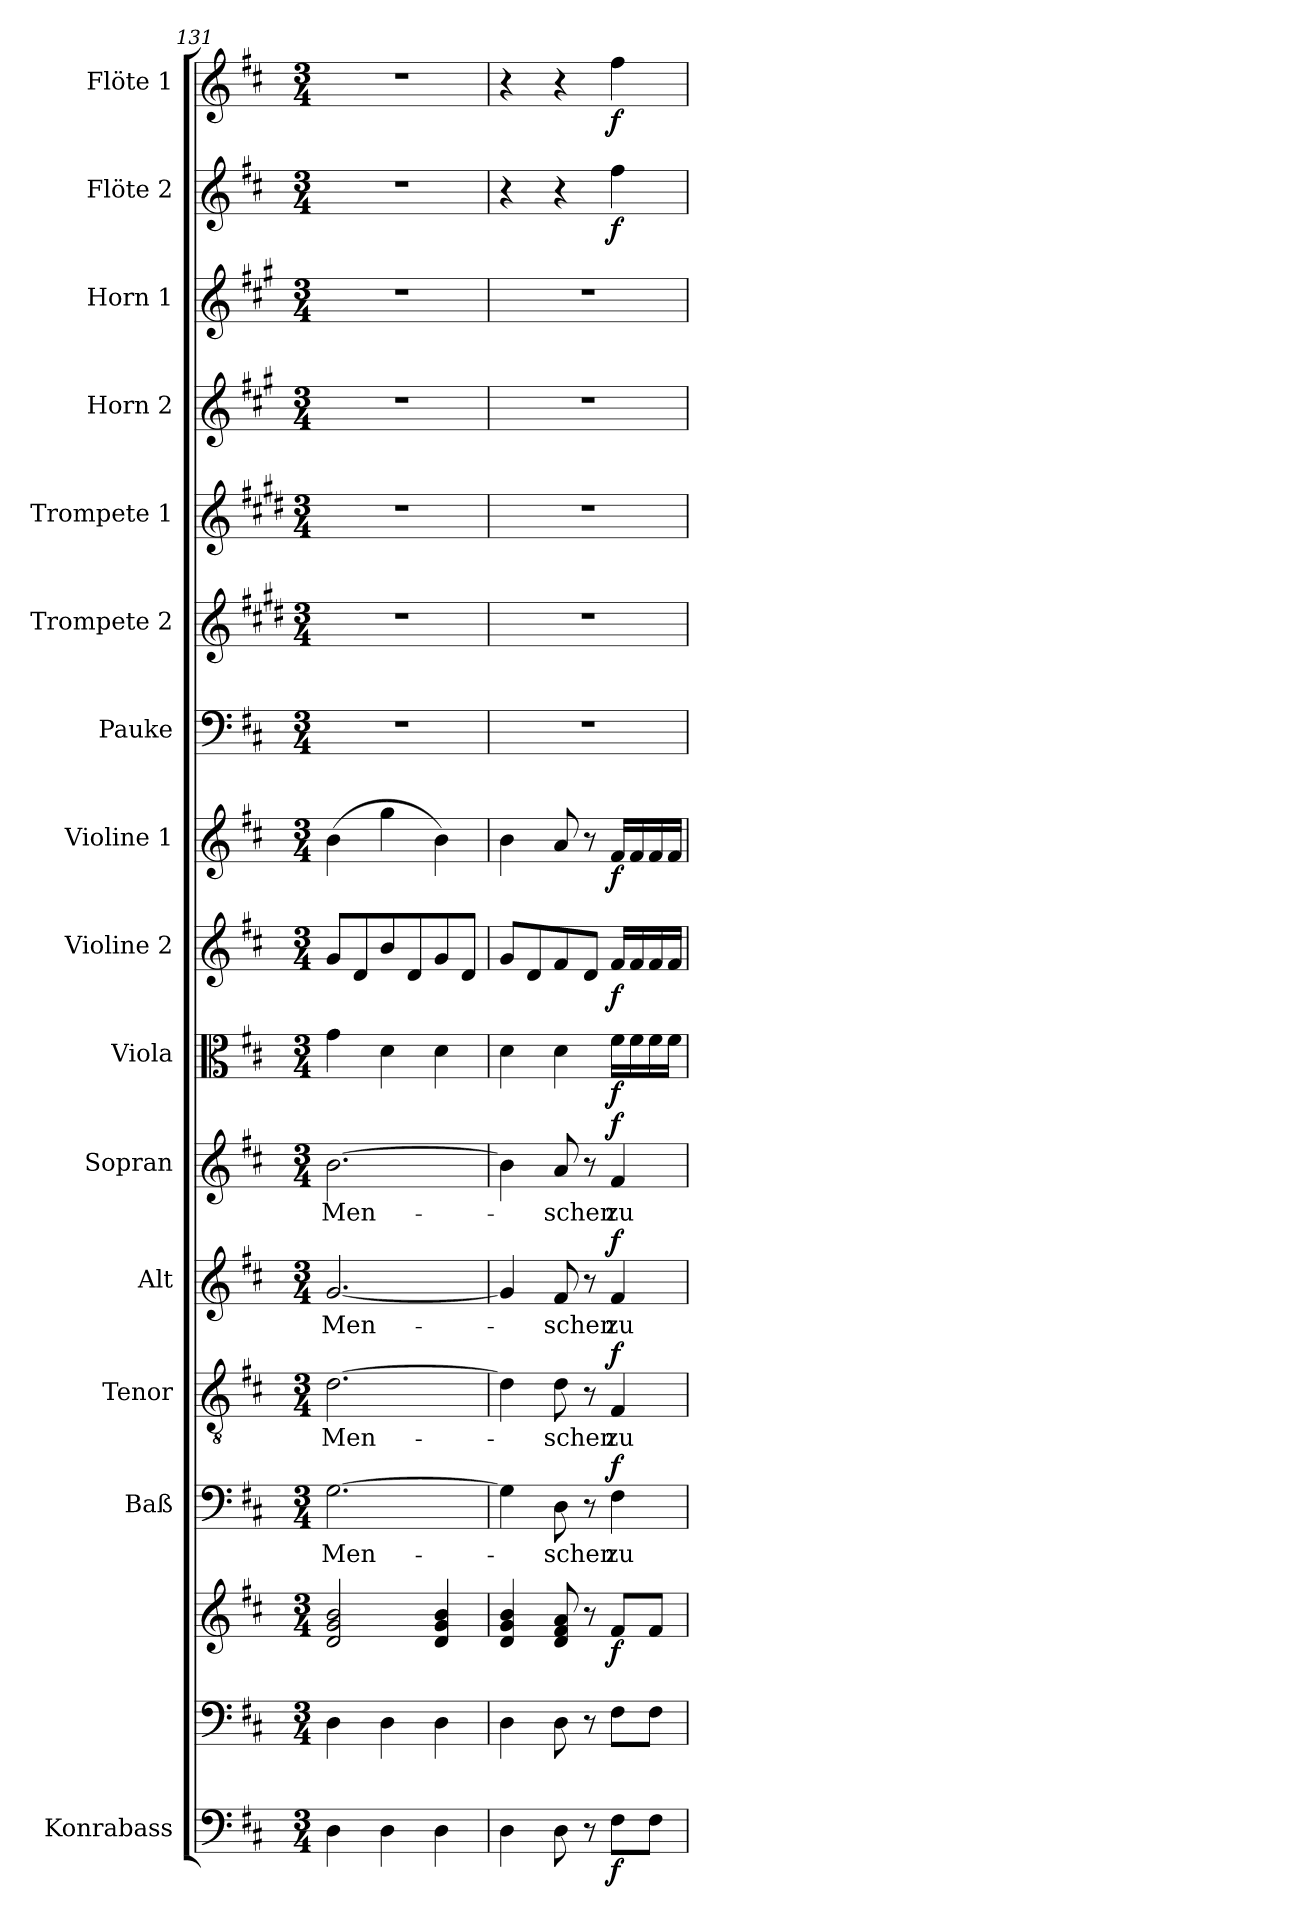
**kern	**dynam	**kern	**kern	**dynam	**kern	**text	**dynam	**kern	**text	**dynam	**kern	**text	**dynam	**kern	**text	**dynam	**kern	**dynam	**kern	**dynam	**kern	**dynam	**kern	**kern	**kern	**kern	**kern	**kern	**dynam	**kern	**dynam
*part16	*part16	*part15	*part15	*part15	*part14	*part14	*part14	*part13	*part13	*part13	*part12	*part12	*part12	*part11	*part11	*part11	*part10	*part10	*part9	*part9	*part8	*part8	*part7	*part6	*part5	*part4	*part3	*part2	*part2	*part1	*part1
*staff17	*staff17	*staff16	*staff15	*staff15/16	*staff14	*staff14	*staff14	*staff13	*staff13	*staff13	*staff12	*staff12	*staff12	*staff11	*staff11	*staff11	*staff10	*staff10	*staff9	*staff9	*staff8	*staff8	*staff7	*staff6	*staff5	*staff4	*staff3	*staff2	*staff2	*staff1	*staff1
*I"Konrabass	*	*	*	*	*I"Baß	*	*	*I"Tenor	*	*	*I"Alt	*	*	*I"Sopran	*	*	*I"Viola	*	*I"Violine 2	*	*I"Violine 1	*	*I"Pauke	*I"Trompete 2	*I"Trompete 1	*I"Horn 2	*I"Horn 1	*I"Flöte 2	*	*I"Flöte 1	*
*I'Kb.	*	*	*	*	*I'Baß	*	*	*I'Ten	*	*	*I'Alt	*	*	*I'Sop	*	*	*I'Vla.	*	*I'Vln. 2	*	*I'Vln. 1	*	*I'Pk.	*I'Trp. 2	*I'Trp. 1	*I'Hrn. 2	*I'Hrn. 1	*I'Fl. 2	*	*I'Fl. 1	*
*clefF4	*	*clefF4	*clefG2	*	*clefF4	*	*	*clefGv2	*	*	*clefG2	*	*	*clefG2	*	*	*clefC3	*	*clefG2	*	*clefG2	*	*clefF4	*clefG2	*clefG2	*clefG2	*clefG2	*clefG2	*	*clefG2	*
*ITrd7c12	*	*	*	*	*	*	*	*	*	*	*	*	*	*	*	*	*	*	*	*	*	*	*	*ITrd1c2	*ITrd1c2	*ITrd4c7	*ITrd4c7	*	*	*	*
*k[f#c#]	*	*k[f#c#]	*k[f#c#]	*	*k[f#c#]	*	*	*k[f#c#]	*	*	*k[f#c#]	*	*	*k[f#c#]	*	*	*k[f#c#]	*	*k[f#c#]	*	*k[f#c#]	*	*k[f#c#]	*k[f#c#]	*k[f#c#]	*k[f#c#]	*k[f#c#]	*k[f#c#]	*	*k[f#c#]	*
*D:	*	*D:	*D:	*	*D:	*	*	*D:	*	*	*D:	*	*	*D:	*	*	*D:	*	*D:	*	*D:	*	*D:	*D:	*D:	*D:	*D:	*D:	*	*D:	*
*M3/4	*	*M3/4	*M3/4	*	*M3/4	*	*	*M3/4	*	*	*M3/4	*	*	*M3/4	*	*	*M3/4	*	*M3/4	*	*M3/4	*	*M3/4	*M3/4	*M3/4	*M3/4	*M3/4	*M3/4	*	*M3/4	*
=131	=131	=131	=131	=131	=131	=131	=131	=131	=131	=131	=131	=131	=131	=131	=131	=131	=131	=131	=131	=131	=131	=131	=131	=131	=131	=131	=131	=131	=131	=131	=131
!	!	!	!	!	!	!LO:LY:b	!	!	!LO:LY:b	!	!	!LO:LY:b	!	!	!LO:LY:b	!	!	!	!	!	!	!	!	!	!	!	!	!	!	!	!
4DD\	.	4D\	2d/ 2g/ 2b/	.	[2.G\	Men-	.	[2.d\	Men-	.	[2.g/	Men-	.	[2.b\	Men-	.	4g\	.	8g/L	.	(>4b\	.	2.r	2.r	2.r	2.r	2.r	2.r	.	2.r	.
.	.	.	.	.	.	.	.	.	.	.	.	.	.	.	.	.	.	.	8d/	.	.	.	.	.	.	.	.	.	.	.	.
4DD\	.	4D\	.	.	.	.	.	.	.	.	.	.	.	.	.	.	4d\	.	8b/	.	4gg\	.	.	.	.	.	.	.	.	.	.
.	.	.	.	.	.	.	.	.	.	.	.	.	.	.	.	.	.	.	8d/	.	.	.	.	.	.	.	.	.	.	.	.
4DD\	.	4D\	4d/ 4g/ 4b/	.	.	.	.	.	.	.	.	.	.	.	.	.	4d\	.	8g/	.	4b\)	.	.	.	.	.	.	.	.	.	.
.	.	.	.	.	.	.	.	.	.	.	.	.	.	.	.	.	.	.	8d/J	.	.	.	.	.	.	.	.	.	.	.	.
=132	=132	=132	=132	=132	=132	=132	=132	=132	=132	=132	=132	=132	=132	=132	=132	=132	=132	=132	=132	=132	=132	=132	=132	=132	=132	=132	=132	=132	=132	=132	=132
4DD\	.	4D\	4d/ 4g/ 4b/	.	4G\]	.	.	4d\]	.	.	4g/]	.	.	4b\]	.	.	4d\	.	8g/L	.	4b\	.	2.r	2.r	2.r	2.r	2.r	4r	.	4r	.
.	.	.	.	.	.	.	.	.	.	.	.	.	.	.	.	.	.	.	8d/	.	.	.	.	.	.	.	.	.	.	.	.
!	!	!	!	!	!	!LO:LY:b	!	!	!LO:LY:b	!	!	!LO:LY:b	!	!	!LO:LY:b	!	!	!	!	!	!	!	!	!	!	!	!	!	!	!	!
8DD\	.	8D\	8d/ 8f#/ 8a/	.	8D\	-schen	.	8d\	-schen	.	8f#/	-schen	.	8a/	-schen	.	4d\	.	8f#/	.	8a/	.	.	.	.	.	.	4r	.	4r	.
8r	.	8r	8r	.	8r	.	.	8r	.	.	8r	.	.	8r	.	.	.	.	8d/J	.	8r	.	.	.	.	.	.	.	.	.	.
!	!LO:DY:b	!	!	!LO:DY:b	!	!LO:LY:b	!LO:DY:a	!	!LO:LY:b	!LO:DY:a	!	!LO:LY:b	!LO:DY:a	!	!LO:LY:b	!LO:DY:a	!	!LO:DY:b	!	!LO:DY:b	!	!LO:DY:b	!	!	!	!	!	!	!LO:DY:b	!	!LO:DY:b
8FF#\L	f	8F#\L	8f#/L	f	4F#\	zu	f	4F#/	zu	f	4f#/	zu	f	4f#/	zu	f	16f#\LL	f	16f#/LL	f	16f#/LL	f	.	.	.	.	.	4ff#\	f	4ff#\	f
.	.	.	.	.	.	.	.	.	.	.	.	.	.	.	.	.	16f#\	.	16f#/	.	16f#/	.	.	.	.	.	.	.	.	.	.
8FF#\J	.	8F#\J	8f#/J	.	.	.	.	.	.	.	.	.	.	.	.	.	16f#\	.	16f#/	.	16f#/	.	.	.	.	.	.	.	.	.	.
.	.	.	.	.	.	.	.	.	.	.	.	.	.	.	.	.	16f#\JJ	.	16f#/JJ	.	16f#/JJ	.	.	.	.	.	.	.	.	.	.
=	=	=	=	=	=	=	=	=	=	=	=	=	=	=	=	=	=	=	=	=	=	=	=	=	=	=	=	=	=	=	=
*-	*-	*-	*-	*-	*-	*-	*-	*-	*-	*-	*-	*-	*-	*-	*-	*-	*-	*-	*-	*-	*-	*-	*-	*-	*-	*-	*-	*-	*-	*-	*-
